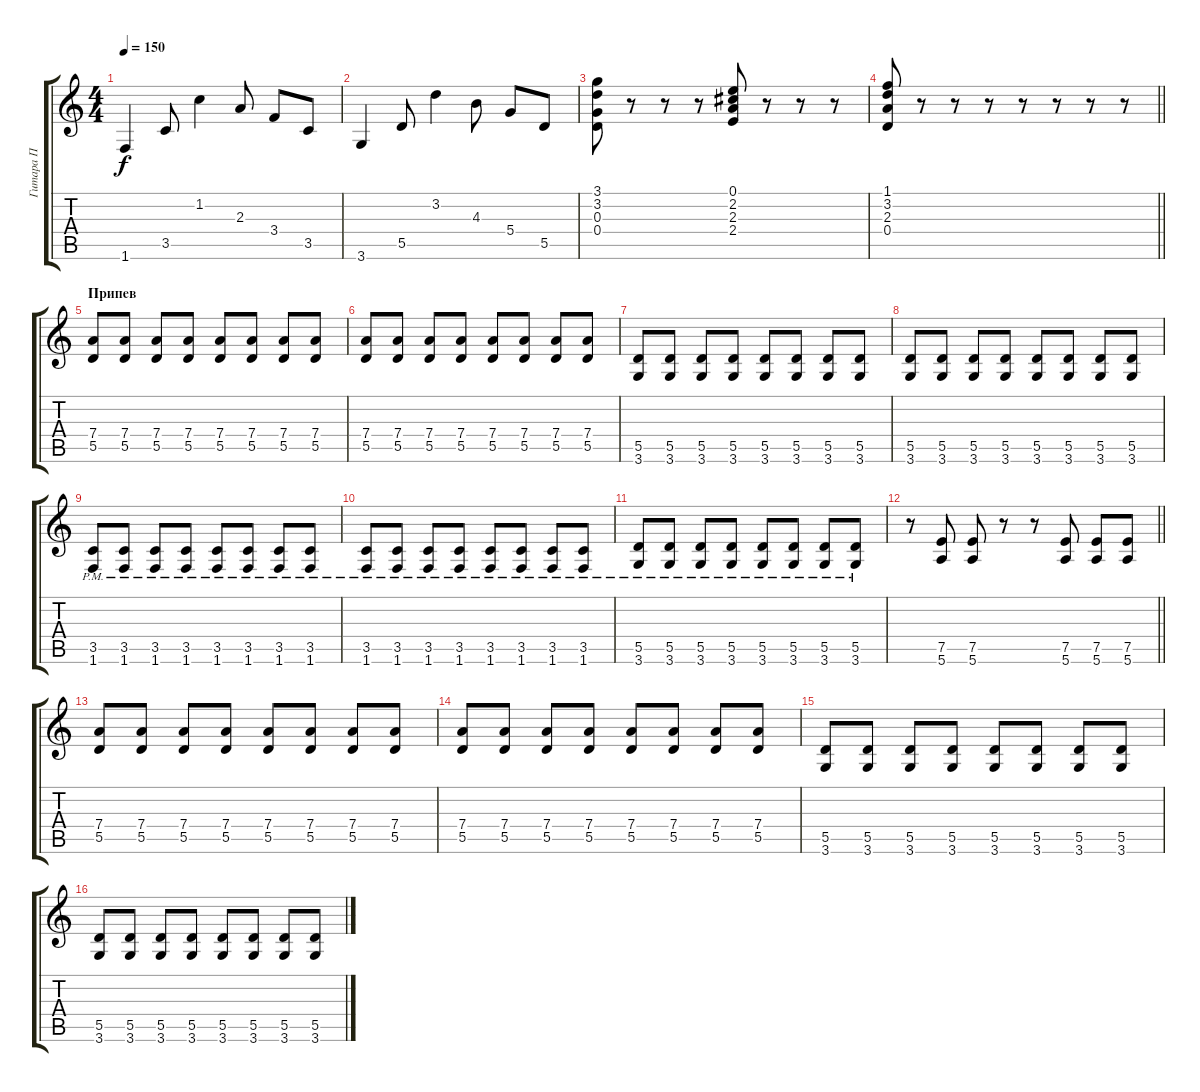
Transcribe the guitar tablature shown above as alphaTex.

\track ("Гитара П" "Гитара П") {instrument overdrivenguitar}
\staff {score tabs}
\tuning (E4 B3 G3 D3 A2 E2) {hide}
\ts (4 4)
\tempo 150
\clef g2
\ks c
1.6.4{dy f} 3.5.8 1.2.4 2.3.8 3.4.8 3.5.8 |
3.6.4 5.5.8 3.2.4 4.3.8 5.4.8 5.5.8 |
(3.1 3.2 0.3 0.4).8 r.8 r.8 r.8 (0.1 2.2 2.3 2.4).8 r.8 r.8 r.8 |
\barLineRight lightlight
(1.1 3.2 2.3 0.4).8 r.8 r.8 r.8 r.8 r.8 r.8 r.8 |
\section ("" "Припев")
(7.4 5.5).8{balance 16 instrument overdrivenguitar} (7.4 5.5).8 (7.4 5.5).8 (7.4 5.5).8 (7.4 5.5).8 (7.4 5.5).8 (7.4 5.5).8 (7.4 5.5).8 |
(7.4 5.5).8 (7.4 5.5).8 (7.4 5.5).8 (7.4 5.5).8 (7.4 5.5).8 (7.4 5.5).8 (7.4 5.5).8 (7.4 5.5).8 |
(5.5 3.6).8 (5.5 3.6).8 (5.5 3.6).8 (5.5 3.6).8 (5.5 3.6).8 (5.5 3.6).8 (5.5 3.6).8 (5.5 3.6).8 |
(5.5 3.6).8 (5.5 3.6).8 (5.5 3.6).8 (5.5 3.6).8 (5.5 3.6).8 (5.5 3.6).8 (5.5 3.6).8 (5.5 3.6).8 |
(3.5{pm} 1.6{pm}).8 (3.5{pm} 1.6{pm}).8 (3.5{pm} 1.6{pm}).8 (3.5{pm} 1.6{pm}).8 (3.5{pm} 1.6{pm}).8 (3.5{pm} 1.6{pm}).8 (3.5{pm} 1.6{pm}).8 (3.5{pm} 1.6{pm}).8 |
(3.5{pm} 1.6{pm}).8 (3.5{pm} 1.6{pm}).8 (3.5{pm} 1.6{pm}).8 (3.5{pm} 1.6{pm}).8 (3.5{pm} 1.6{pm}).8 (3.5{pm} 1.6{pm}).8 (3.5{pm} 1.6{pm}).8 (3.5{pm} 1.6{pm}).8 |
(5.5{pm} 3.6{pm}).8 (5.5{pm} 3.6{pm}).8 (5.5{pm} 3.6{pm}).8 (5.5{pm} 3.6{pm}).8 (5.5{pm} 3.6{pm}).8 (5.5{pm} 3.6{pm}).8 (5.5{pm} 3.6{pm}).8 (5.5{pm} 3.6{pm}).8 |
\barLineRight lightlight
r.8 (7.5 5.6).8 (7.5 5.6).8 r.8 r.8 (7.5 5.6).8 (7.5 5.6).8 (7.5 5.6).8 |
\section ("" " ")
(7.4 5.5).8 (7.4 5.5).8 (7.4 5.5).8 (7.4 5.5).8 (7.4 5.5).8 (7.4 5.5).8 (7.4 5.5).8 (7.4 5.5).8 |
(7.4 5.5).8 (7.4 5.5).8 (7.4 5.5).8 (7.4 5.5).8 (7.4 5.5).8 (7.4 5.5).8 (7.4 5.5).8 (7.4 5.5).8 |
(5.5 3.6).8 (5.5 3.6).8 (5.5 3.6).8 (5.5 3.6).8 (5.5 3.6).8 (5.5 3.6).8 (5.5 3.6).8 (5.5 3.6).8 |
(5.5 3.6).8 (5.5 3.6).8 (5.5 3.6).8 (5.5 3.6).8 (5.5 3.6).8 (5.5 3.6).8 (5.5 3.6).8 (5.5 3.6).8
